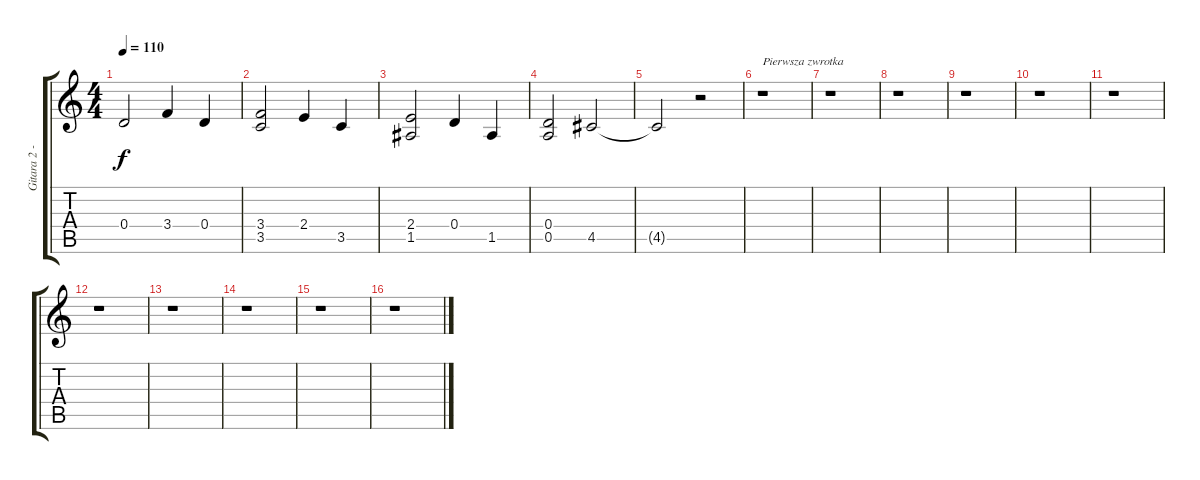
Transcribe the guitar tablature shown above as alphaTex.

\track ("Gitara 2 - R. Żarowski" "Gitara 2 -") {instrument acousticguitarnylon}
\staff {score tabs}
\tuning (E4 B3 G3 D3 A2 E2) {hide}
\ts (4 4)
\tempo 110
\clef g2
\ks c
0.4.2{dy f} 3.4.4 0.4.4 |
(3.4 3.5).2 2.4.4 3.5.4 |
(2.4 1.5).2 0.4.4 1.5.4 |
(0.4 0.5).2 4.5.2 |
4.5{t}.2 r.2 |
r.1{txt "Pierwsza zwrotka"} |
r.1 |
r.1 |
r.1 |
r.1 |
r.1 |
r.1 |
r.1 |
r.1 |
r.1 |
r.1
